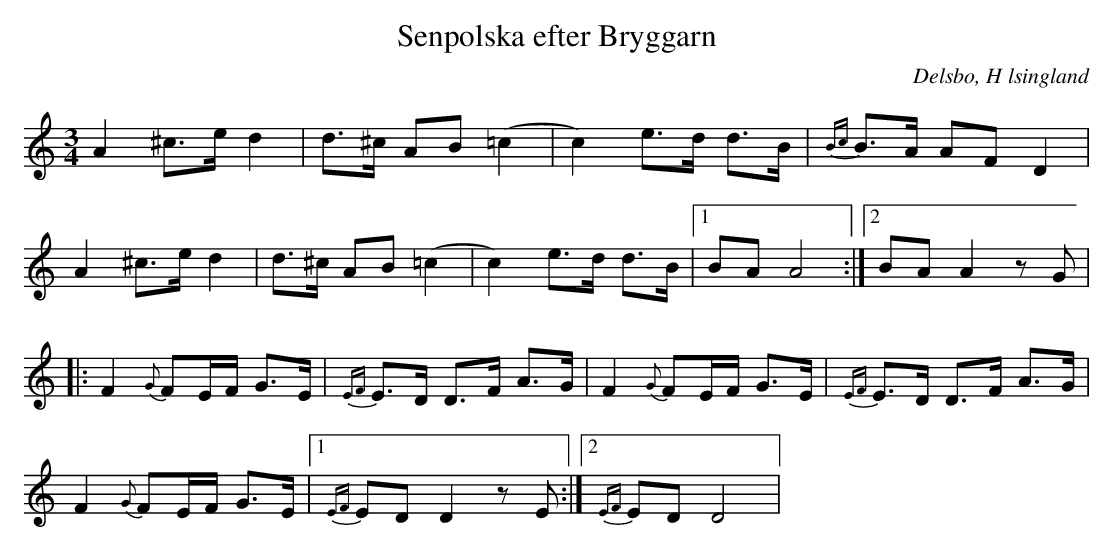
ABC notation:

X:1
T: Senpolska efter Bryggarn
O: Delsbo, H lsingland
M: 3/4
L: 1/8
K: Am
A2 ^c>e d2| d>^c AB (=c2|c2) e>d d>B|{Bc}B>A AF D2 |
A2 ^c>e d2| d>^c AB (=c2|c2) e>d d>B|1 BA A4 :|2 BA A2 zG |
|:F2 {G}FE/F/ G>E|{EF}E>D D>F A>G|F2 {G}FE/F/ G>E |{EF}E>D D>F A>G |
F2 {G}FE/F/ G>E|1{EF}ED D2 zE:|2{EF}ED D4|
